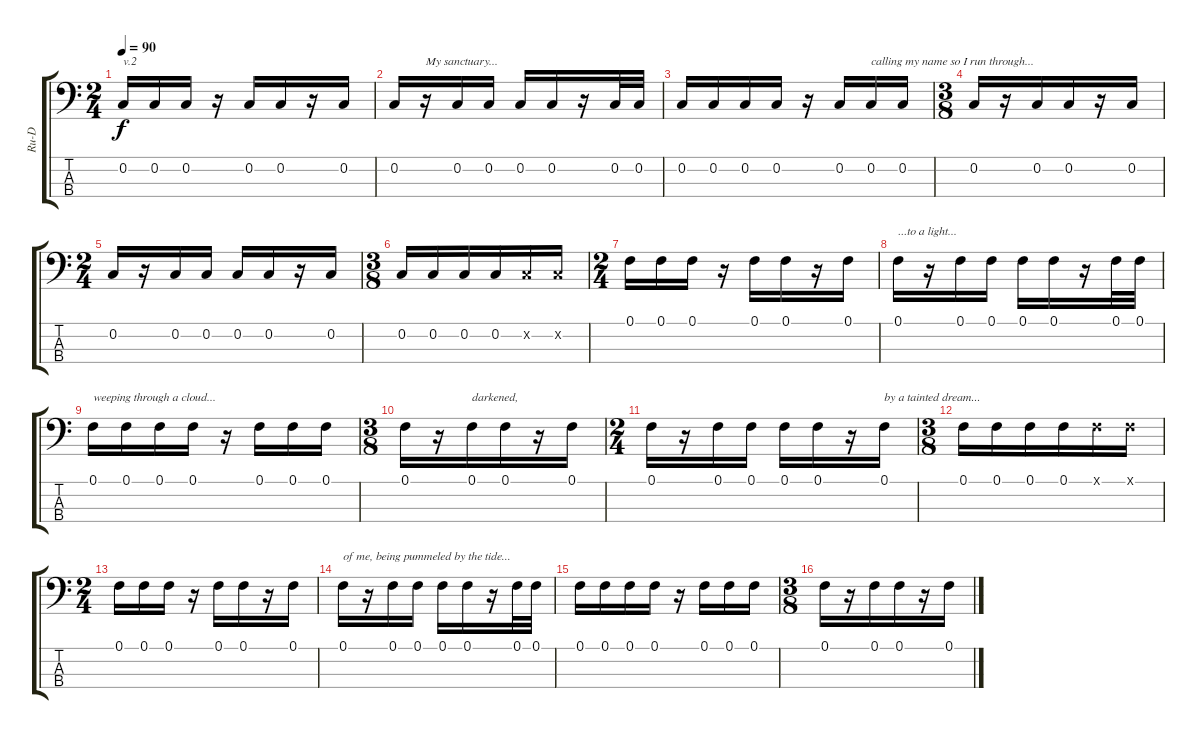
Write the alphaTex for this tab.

\track ("Ru-D" "Ru-D") {instrument electricbassfinger}
\staff {score tabs}
\tuning (F2 C2 G1 C1) {hide}
\ts (2 4)
\tempo 90
\clef f4
\ks c
0.2.16{txt "v.2" dy f} 0.2.16 0.2.16 r.16 0.2.16 0.2.16 r.16 0.2.16 |
0.2.16 r.16{txt "My sanctuary..."} 0.2.16 0.2.16 0.2.16 0.2.16 r.16 0.2.32 0.2.32 |
0.2.16 0.2.16 0.2.16 0.2.16 r.16 0.2.16 0.2.16{txt "calling my name so I run through..."} 0.2.16 |
\ts (3 8)
0.2.16 r.16 0.2.16 0.2.16 r.16 0.2.16 |
\ts (2 4)
0.2.16 r.16 0.2.16 0.2.16 0.2.16 0.2.16 r.16 0.2.16 |
\ts (3 8)
0.2.16 0.2.16 0.2.16 0.2.16 0.2{x}.16 0.2{x}.16 |
\ts (2 4)
0.1.16 0.1.16 0.1.16 r.16 0.1.16 0.1.16 r.16 0.1.16 |
0.1.16{txt "...to a light..."} r.16 0.1.16 0.1.16 0.1.16 0.1.16 r.16 0.1.32 0.1.32 |
0.1.16{txt "weeping through a cloud..."} 0.1.16 0.1.16 0.1.16 r.16 0.1.16 0.1.16 0.1.16 |
\ts (3 8)
0.1.16 r.16 0.1.16{txt "darkened,"} 0.1.16 r.16 0.1.16 |
\ts (2 4)
0.1.16 r.16 0.1.16 0.1.16 0.1.16 0.1.16 r.16 0.1.16{txt "by a tainted dream..."} |
\ts (3 8)
0.1.16 0.1.16 0.1.16 0.1.16 0.1{x}.16 0.1{x}.16 |
\ts (2 4)
0.1.16 0.1.16 0.1.16 r.16 0.1.16 0.1.16 r.16 0.1.16 |
0.1.16{txt "of me, being pummeled by the tide..."} r.16 0.1.16 0.1.16 0.1.16 0.1.16 r.16 0.1.32 0.1.32 |
0.1.16 0.1.16 0.1.16 0.1.16 r.16 0.1.16 0.1.16 0.1.16 |
\ts (3 8)
0.1.16 r.16 0.1.16 0.1.16 r.16 0.1.16
